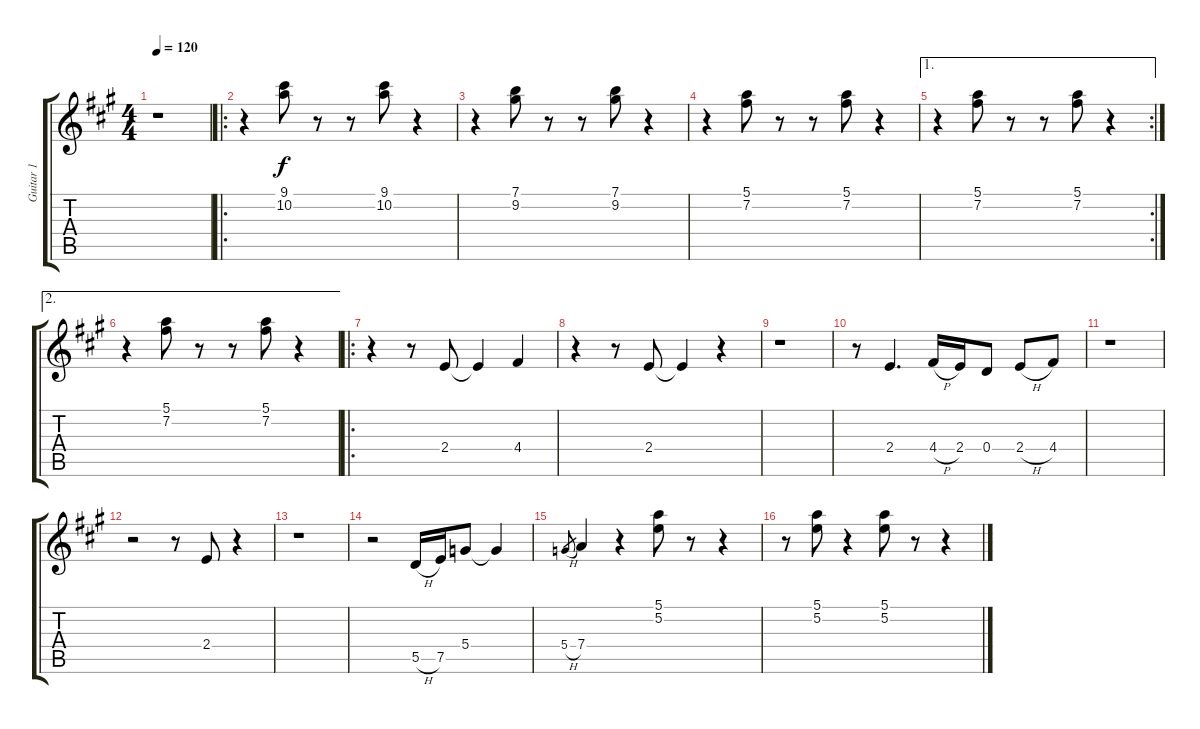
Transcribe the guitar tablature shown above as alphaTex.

\track ("Guitar 1" "Guitar 1") {instrument electricguitarjazz}
\staff {score tabs}
\tuning (E4 B3 G3 D3 A2 E2) {hide}
\ts (4 4)
\tempo 120
\clef g2
\ks a
r.1{dy f instrument electricguitarjazz} |
\ro
r.4 (9.1 10.2).8 r.8 r.8 (9.1 10.2).8 r.4 |
r.4 (7.1 9.2).8 r.8 r.8 (7.1 9.2).8 r.4 |
r.4 (5.1 7.2).8 r.8 r.8 (5.1 7.2).8 r.4 |
\ae 1
\rc 2
r.4 (5.1 7.2).8 r.8 r.8 (5.1 7.2).8 r.4 |
\ae 2
r.4 (5.1 7.2).8 r.8 r.8 (5.1 7.2).8 r.4 |
\ro
r.4 r.8 2.4.8 2.4{t}.4 4.4.4 |
r.4 r.8 2.4.8 2.4{t}.4 r.4 |
r.1 |
r.8 2.4.4{d} 4.4{h}.16 2.4.16 0.4.8 2.4{h}.8 4.4.8 |
r.1 |
r.2 r.8 2.4.8 r.4 |
r.1 |
r.2 5.5{h}.16 7.5.16 5.4.8 5.4{t}.4 |
5.4{h}.8{gr} 7.4.4 r.4 (5.1 5.2).8 r.8 r.4 |
r.8 (5.1 5.2).8 r.4 (5.1 5.2).8 r.8 r.4
